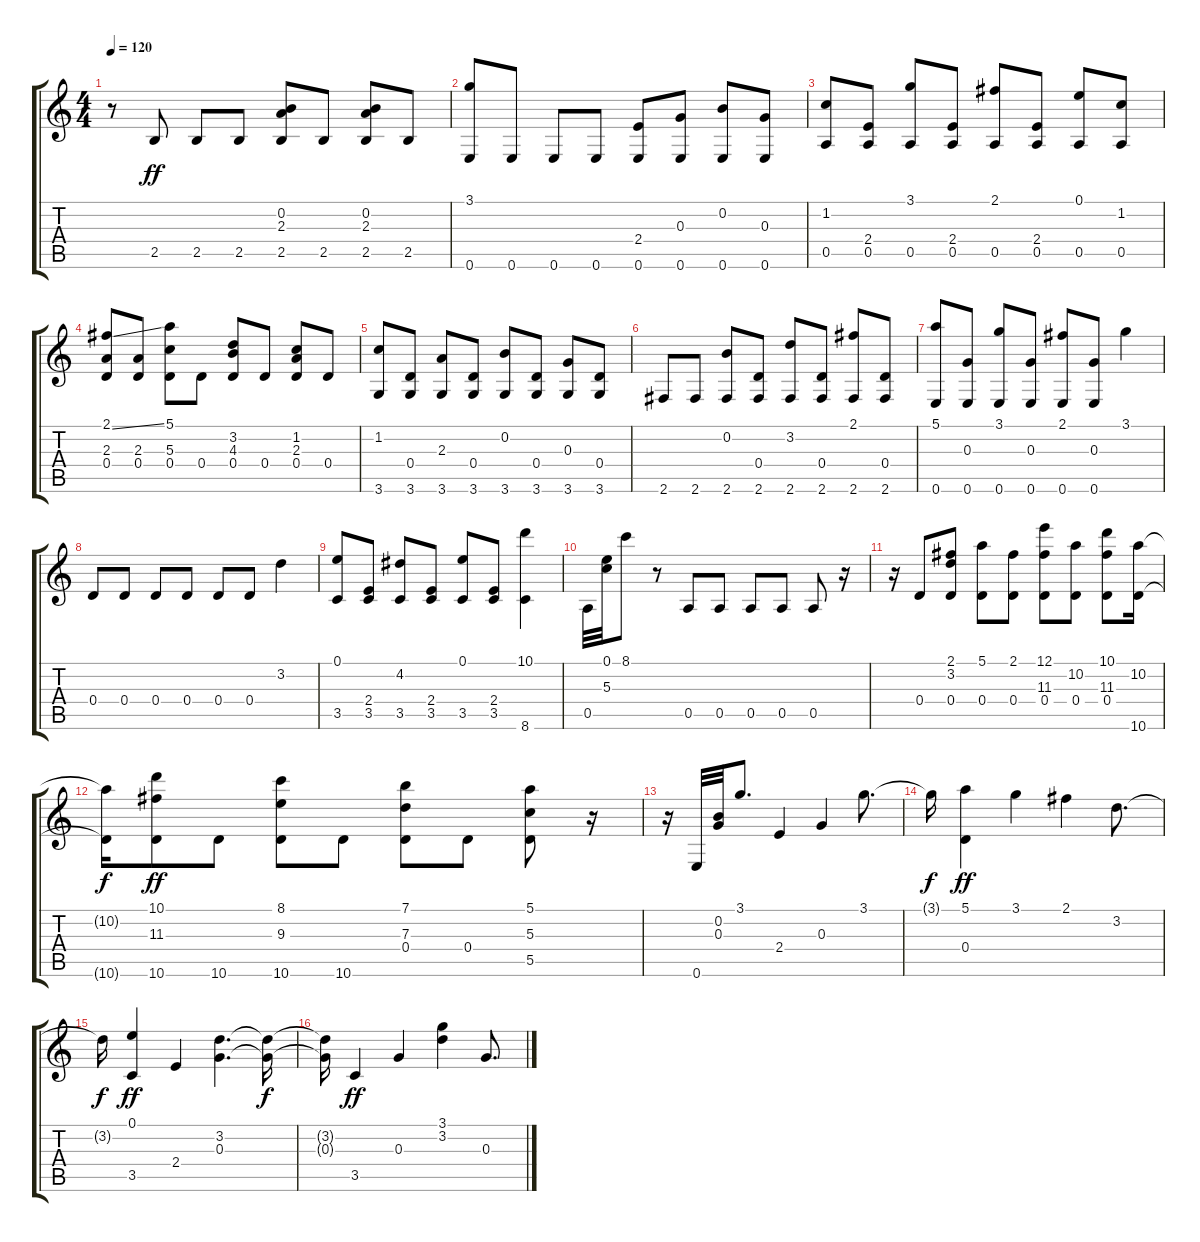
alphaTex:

\track "" {instrument acousticguitarsteel}
\staff {score tabs}
\tuning (E4 B3 G3 D3 A2 E2) {hide}
\ts (4 4)
\tempo 120
\clef g2
\ks c
r.8{dy ff} 2.5.8 2.5.8 2.5.8 (0.2 2.3 2.5).8 2.5.8 (0.2 2.3 2.5).8 2.5.8 |
(3.1 0.6).8 0.6.8 0.6.8 0.6.8 (2.4 0.6).8 (0.3 0.6).8 (0.2 0.6).8 (0.3 0.6).8 |
(1.2 0.5).8 (2.4 0.5).8 (3.1 0.5).8 (2.4 0.5).8 (2.1 0.5).8 (2.4 0.5).8 (0.1 0.5).8 (1.2 0.5).8 |
(2.1{ss} 2.3 0.4).8 (2.3 0.4).8 (5.1 5.3 0.4).8 0.4.8 (3.2 4.3 0.4).8 0.4.8 (1.2 2.3 0.4).8 0.4.8 |
(1.2 3.6).8 (0.4 3.6).8 (2.3 3.6).8 (0.4 3.6).8 (0.2 3.6).8 (0.4 3.6).8 (0.3 3.6).8 (0.4 3.6).8 |
2.6.8 2.6.8 (0.2 2.6).8 (0.4 2.6).8 (3.2 2.6).8 (0.4 2.6).8 (2.1 2.6).8 (0.4 2.6).8 |
(5.1 0.6).8 (0.3 0.6).8 (3.1 0.6).8 (0.3 0.6).8 (2.1 0.6).8 (0.3 0.6).8 3.1.4 |
0.4.8 0.4.8 0.4.8 0.4.8 0.4.8 0.4.8 3.2.4 |
(0.1 3.5).8 (2.4 3.5).8 (4.2 3.5).8 (2.4 3.5).8 (0.1 3.5).8 (2.4 3.5).8 (10.1 8.6).4 |
0.5.32 (0.1 5.3).32 8.1.8 r.8 0.5.8 0.5.8 0.5.8 0.5.8 0.5.8 r.16 |
r.16 0.4.8 (2.1 3.2 0.4).8 (5.1 0.4).8 (2.1 0.4).8 (12.1 11.3 0.4).8 (10.2 0.4).8 (10.1 11.3 0.4).8 (10.2 10.6).16 |
(10.2{t} 10.6{t}).16{dy f} (10.1 11.3 10.6).8{dy ff} 10.6.8 (8.1 9.3 10.6).8 10.6.8 (7.1 7.3 0.4).8 0.4.8 (5.1 5.3 5.5).8 r.16 |
r.16 0.6.32 (0.2 0.3).32 3.1.8{d} 2.4.4 0.3.4 3.1.8{d} |
3.1{t}.16{dy f} (5.1 0.4).4{dy ff} 3.1.4 2.1.4 3.2.8{d} |
3.2{t}.16{dy f} (0.1 3.5).4{dy ff} 2.4.4 (3.2 0.3).4{d} (3.2{t} 0.3{t}).16{dy f} |
(3.2{t} 0.3{t}).16 3.5.4{dy ff} 0.3.4 (3.1 3.2).4 0.3.8{d}
